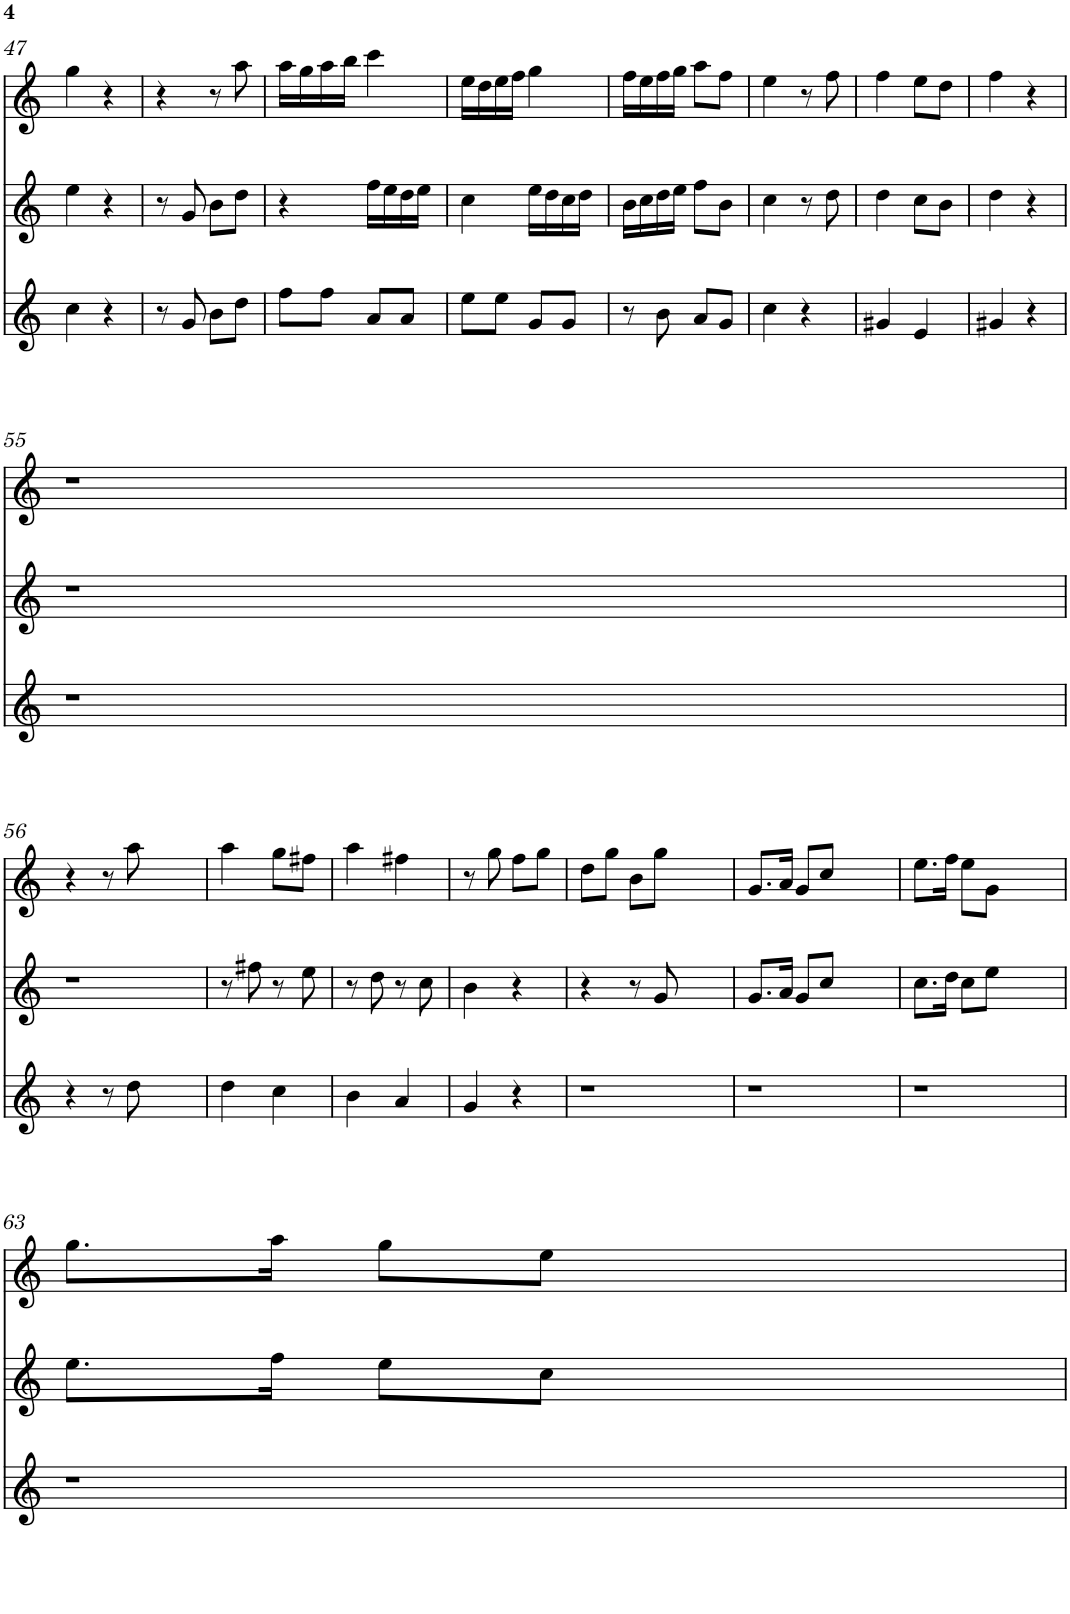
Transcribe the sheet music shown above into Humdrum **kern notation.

**kern	**kern	**kern
*part3	*part2	*part1
*staff3	*staff2	*staff1
*I"Gralla 3	*I"Gralla 2	*I"Gralla 1
!!LO:PB:g=z
*clefG2	*clefG2	*clefG2
*k[]	*k[]	*k[]
*M2/4	*M2/4	*M2/4
=47	=47	=47
4cc\	4ee\	4gg\
4r	4r	4r
=48	=48	=48
8r	8r	4r
8g/	8g/	.
8b\L	8b\L	8r
8dd\J	8dd\J	8aa\
=49	=49	=49
8ff\L	4r	16aa\LL
.	.	16gg\
8ff\J	.	16aa\
.	.	16bb\JJ
8a/L	16ff\LL	4ccc\
.	16ee\	.
8a/J	16dd\	.
.	16ee\JJ	.
=50	=50	=50
8ee\L	4cc\	16ee\LL
.	.	16dd\
8ee\J	.	16ee\
.	.	16ff\JJ
8g/L	16ee\LL	4gg\
.	16dd\	.
8g/J	16cc\	.
.	16dd\JJ	.
=51	=51	=51
8r	16b\LL	16ff\LL
.	16cc\	16ee\
8b\	16dd\	16ff\
.	16ee\JJ	16gg\JJ
8a/L	8ff\L	8aa\L
8g/J	8b\J	8ff\J
=52	=52	=52
4cc\	4cc\	4ee\
4r	8r	8r
.	8dd\	8ff\
=53	=53	=53
4g#X/	4dd\	4ff\
4e/	8cc\L	8ee\L
.	8b\J	8dd\J
=54	=54	=54
4g#X/	4dd\	4ff\
4r	4r	4r
!!LO:LB:g=z
=55	=55	=55
2r	2r	2r
!!LO:LB:g=z
=56	=56	=56
4r	2r	4r
8r	.	8r
8dd\	.	8aa\
2ryy	2ryy	2ryy
=57	=57	=57
4dd\	8r	4aa\
.	8ff#X\	.
4cc\	8r	8gg\L
.	8ee\	8ff#X\J
=58	=58	=58
4b\	8r	4aa\
.	8dd\	.
4a/	8r	4ff#X\
.	8cc\	.
=59	=59	=59
4g/	4b\	8r
.	.	8gg\
4r	4r	8ff\L
.	.	8gg\J
=60	=60	=60
2r	4r	8dd\L
.	.	8gg\J
.	8r	8b\L
.	8g/	8gg\J
2ryy	2ryy	2ryy
=61	=61	=61
2r	8.g/L	8.g/L
.	16a/Jk	16a/Jk
.	8g/L	8g/L
.	8cc/J	8cc/J
2ryy	2ryy	2ryy
=62	=62	=62
2r	8.cc\L	8.ee\L
.	16dd\Jk	16ff\Jk
.	8cc\L	8ee\L
.	8ee\J	8g\J
2ryy	2ryy	2ryy
!!LO:LB:g=z
=63	=63	=63
2r	8.ee\L	8.gg\L
.	16ff\Jk	16aa\Jk
.	8ee\L	8gg\L
.	8cc\J	8ee\J
2ryy	2ryy	2ryy
=	=	=
*-	*-	*-
